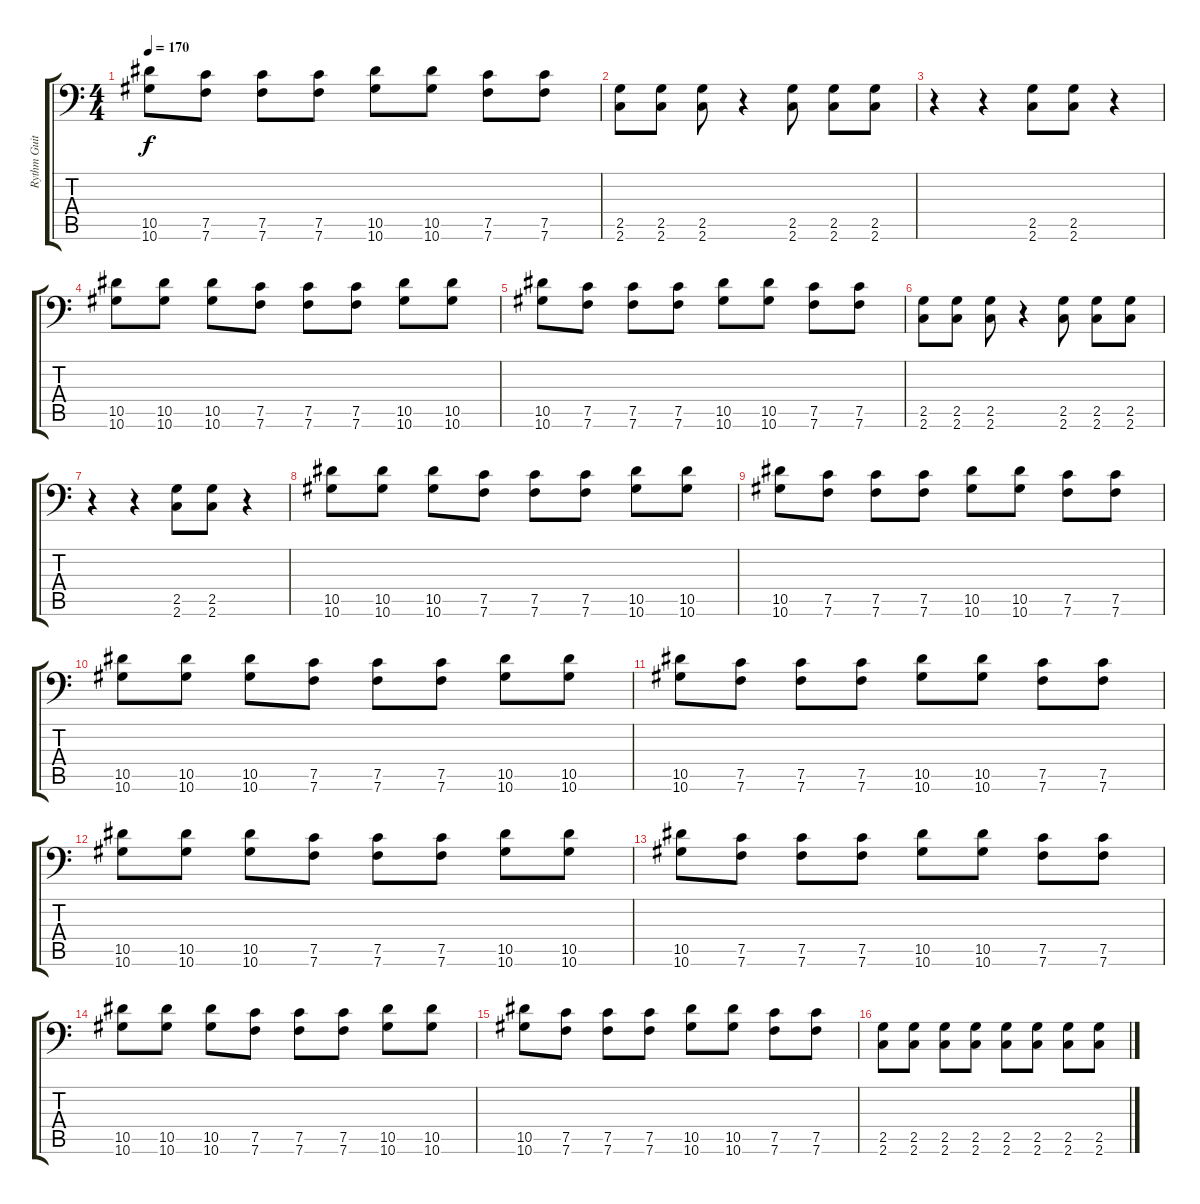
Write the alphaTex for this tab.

\track ("Rythm Guitar" "Rythm Guit") {instrument distortionguitar}
\staff {score tabs}
\tuning (C4 G3 Eb3 Bb2 F2 Bb1) {hide}
\ts (4 4)
\tempo 170
\clef f4
\ks c
(10.5 10.6).8{dy f} (7.5 7.6).8 (7.5 7.6).8 (7.5 7.6).8 (10.5 10.6).8 (10.5 10.6).8 (7.5 7.6).8 (7.5 7.6).8 |
(2.5 2.6).8 (2.5 2.6).8 (2.5 2.6).8 r.4 (2.5 2.6).8 (2.5 2.6).8 (2.5 2.6).8 |
r.4 r.4 (2.5 2.6).8 (2.5 2.6).8 r.4 |
(10.5 10.6).8 (10.5 10.6).8 (10.5 10.6).8 (7.5 7.6).8 (7.5 7.6).8 (7.5 7.6).8 (10.5 10.6).8 (10.5 10.6).8 |
(10.5 10.6).8 (7.5 7.6).8 (7.5 7.6).8 (7.5 7.6).8 (10.5 10.6).8 (10.5 10.6).8 (7.5 7.6).8 (7.5 7.6).8 |
(2.5 2.6).8 (2.5 2.6).8 (2.5 2.6).8 r.4 (2.5 2.6).8 (2.5 2.6).8 (2.5 2.6).8 |
r.4 r.4 (2.5 2.6).8 (2.5 2.6).8 r.4 |
(10.5 10.6).8 (10.5 10.6).8 (10.5 10.6).8 (7.5 7.6).8 (7.5 7.6).8 (7.5 7.6).8 (10.5 10.6).8 (10.5 10.6).8 |
(10.5 10.6).8 (7.5 7.6).8 (7.5 7.6).8 (7.5 7.6).8 (10.5 10.6).8 (10.5 10.6).8 (7.5 7.6).8 (7.5 7.6).8 |
(10.5 10.6).8 (10.5 10.6).8 (10.5 10.6).8 (7.5 7.6).8 (7.5 7.6).8 (7.5 7.6).8 (10.5 10.6).8 (10.5 10.6).8 |
(10.5 10.6).8 (7.5 7.6).8 (7.5 7.6).8 (7.5 7.6).8 (10.5 10.6).8 (10.5 10.6).8 (7.5 7.6).8 (7.5 7.6).8 |
(10.5 10.6).8 (10.5 10.6).8 (10.5 10.6).8 (7.5 7.6).8 (7.5 7.6).8 (7.5 7.6).8 (10.5 10.6).8 (10.5 10.6).8 |
(10.5 10.6).8 (7.5 7.6).8 (7.5 7.6).8 (7.5 7.6).8 (10.5 10.6).8 (10.5 10.6).8 (7.5 7.6).8 (7.5 7.6).8 |
(10.5 10.6).8 (10.5 10.6).8 (10.5 10.6).8 (7.5 7.6).8 (7.5 7.6).8 (7.5 7.6).8 (10.5 10.6).8 (10.5 10.6).8 |
(10.5 10.6).8 (7.5 7.6).8 (7.5 7.6).8 (7.5 7.6).8 (10.5 10.6).8 (10.5 10.6).8 (7.5 7.6).8 (7.5 7.6).8 |
(2.5 2.6).8 (2.5 2.6).8 (2.5 2.6).8 (2.5 2.6).8 (2.5 2.6).8 (2.5 2.6).8 (2.5 2.6).8 (2.5 2.6).8
